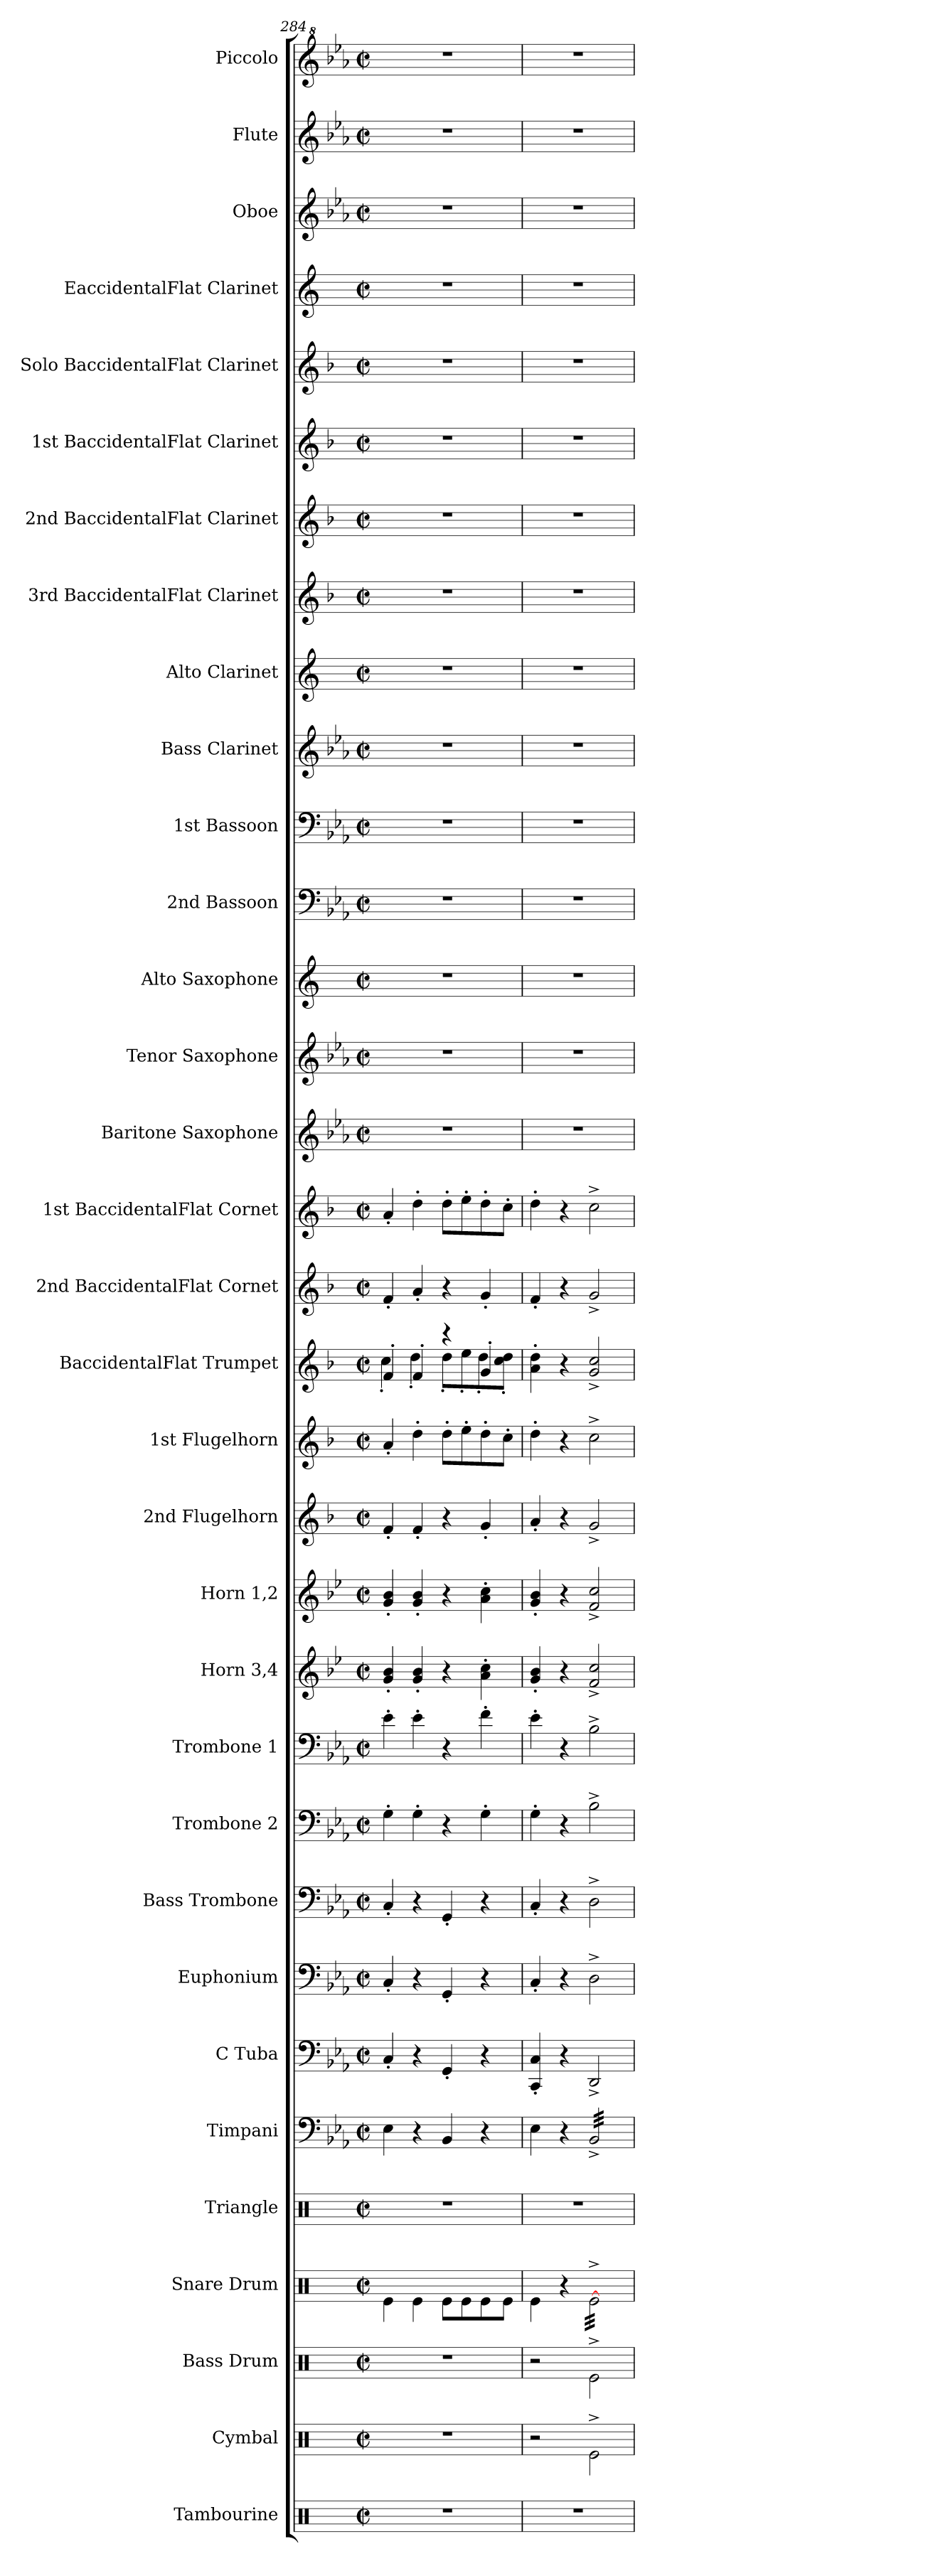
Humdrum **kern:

**kern	**kern	**kern	**kern	**kern	**kern	**kern	**kern	**kern	**kern	**kern	**kern	**kern	**kern	**kern	**kern	**kern	**kern	**kern	**kern	**kern	**kern	**kern	**kern	**kern	**kern	**kern	**kern	**kern	**kern	**kern	**kern	**kern
*part33	*part32	*part31	*part30	*part29	*part28	*part27	*part26	*part25	*part24	*part23	*part22	*part21	*part20	*part19	*part18	*part17	*part16	*part15	*part14	*part13	*part12	*part11	*part10	*part9	*part8	*part7	*part6	*part5	*part4	*part3	*part2	*part1
*staff33	*staff32	*staff31	*staff30	*staff29	*staff28	*staff27	*staff26	*staff25	*staff24	*staff23	*staff22	*staff21	*staff20	*staff19	*staff18	*staff17	*staff16	*staff15	*staff14	*staff13	*staff12	*staff11	*staff10	*staff9	*staff8	*staff7	*staff6	*staff5	*staff4	*staff3	*staff2	*staff1
*I"Tambourine	*I"Cymbal	*I"Bass Drum	*I"Snare Drum	*I"Triangle	*I"Timpani	*I"C Tuba	*I"Euphonium	*I"Bass Trombone	*I"Trombone 2	*I"Trombone 1	*I"Horn 3,4	*I"Horn 1,2	*I"2nd Flugelhorn	*I"1st Flugelhorn	*I"BaccidentalFlat Trumpet	*I"2nd BaccidentalFlat Cornet	*I"1st BaccidentalFlat Cornet	*I"Baritone Saxophone	*I"Tenor Saxophone	*I"Alto Saxophone	*I"2nd Bassoon	*I"1st Bassoon	*I"Bass Clarinet	*I"Alto Clarinet	*I"3rd BaccidentalFlat Clarinet	*I"2nd BaccidentalFlat Clarinet	*I"1st BaccidentalFlat Clarinet	*I"Solo BaccidentalFlat Clarinet	*I"EaccidentalFlat Clarinet	*I"Oboe	*I"Flute	*I"Piccolo
*I'Tamb.	*I'Cym.	*I'B. Dr.	*I'Sn. Dr.	*I'Trgl.	*I'Timp.	*I'C Tu.	*I'Eu.	*I'B. Trb.	*I'Trb. 2	*I'Trb. 1	*I'Hn. 3,4	*I'Hn. 1,2	*I'2nd Flghn.	*I'1st Flghn.	*I'BaccidentalFlat Tpt.	*I'2nd BaccidentalFlat Cnt.	*I'1st BaccidentalFlat Cnt.	*I'Bar. Sax.	*I'T. Sax.	*I'A. Sax.	*I'2nd Bsn.	*I'1st Bsn.	*I'B. Cl.	*I'A. Cl.	*I'3rd BaccidentalFlat Cl.	*I'2nd BaccidentalFlat Cl.	*I'1st BaccidentalFlat Cl.	*I'Solo BaccidentalFlat Cl.	*I'EaccidentalFlat Cl.	*I'Ob.	*I'Fl.	*I'Picc.
!!LO:PB:g=z
*clefX	*clefX	*clefX	*clefX	*clefX	*clefF4	*clefF4	*clefF4	*clefF4	*clefF4	*clefF4	*clefG2	*clefG2	*clefG2	*clefG2	*clefG2	*clefG2	*clefG2	*clefG2	*clefG2	*clefG2	*clefF4	*clefF4	*clefG2	*clefG2	*clefG2	*clefG2	*clefG2	*clefG2	*clefG2	*clefG2	*clefG2	*clefG^2
*	*	*	*	*	*	*	*	*	*	*	*ITrd4c7	*ITrd4c7	*ITrd1c2	*ITrd1c2	*ITrd1c2	*ITrd1c2	*ITrd1c2	*ITrd12c21	*ITrd8c14	*ITrd5c9	*	*	*ITrd8c14	*ITrd5c9	*ITrd1c2	*ITrd1c2	*ITrd1c2	*ITrd1c2	*ITrd-2c-3	*	*	*ITrd-7c-12
*k[]	*k[]	*k[]	*k[]	*k[]	*k[b-e-a-]	*k[b-e-a-]	*k[b-e-a-]	*k[b-e-a-]	*k[b-e-a-]	*k[b-e-a-]	*k[b-e-a-]	*k[b-e-a-]	*k[b-e-a-]	*k[b-e-a-]	*k[b-e-a-]	*k[b-e-a-]	*k[b-e-a-]	*k[b-e-a-]	*k[b-e-a-]	*k[b-e-a-]	*k[b-e-a-]	*k[b-e-a-]	*k[b-e-a-]	*k[b-e-a-]	*k[b-e-a-]	*k[b-e-a-]	*k[b-e-a-]	*k[b-e-a-]	*k[b-e-a-]	*k[b-e-a-]	*k[b-e-a-]	*k[b-e-a-]
*M4/4	*M4/4	*M4/4	*M4/4	*M4/4	*M4/4	*M4/4	*M4/4	*M4/4	*M4/4	*M4/4	*M4/4	*M4/4	*M4/4	*M4/4	*M4/4	*M4/4	*M4/4	*M4/4	*M4/4	*M4/4	*M4/4	*M4/4	*M4/4	*M4/4	*M4/4	*M4/4	*M4/4	*M4/4	*M4/4	*M4/4	*M4/4	*M4/4
*met(c|)	*met(c|)	*met(c|)	*met(c|)	*met(c|)	*met(c|)	*met(c|)	*met(c|)	*met(c|)	*met(c|)	*met(c|)	*met(c|)	*met(c|)	*met(c|)	*met(c|)	*met(c|)	*met(c|)	*met(c|)	*met(c|)	*met(c|)	*met(c|)	*met(c|)	*met(c|)	*met(c|)	*met(c|)	*met(c|)	*met(c|)	*met(c|)	*met(c|)	*met(c|)	*met(c|)	*met(c|)	*met(c|)
=284	=284	=284	=284	=284	=284	=284	=284	=284	=284	=284	=284	=284	=284	=284	=284	=284	=284	=284	=284	=284	=284	=284	=284	=284	=284	=284	=284	=284	=284	=284	=284	=284
*	*	*	*	*	*	*	*	*	*	*	*	*	*	*	*^	*	*	*	*	*	*	*	*	*	*	*	*	*	*	*	*	*
1r	1r	1r	4Re\	1r	4E-\	4C'/	4C'/	4C'/	4G'\	4e-'\	4c/' 4e-/'	4c/' 4e-/'	4e-'/	4g'/	4e-'/	4b-'\	4e-'/	4g'/	1r	1r	1r	1r	1r	1r	1r	1r	1r	1r	1r	1r	1r	1r	1r
.	.	.	4Re\	.	4r	4r	4r	4r	4G'\	4e-'\	4c/' 4e-/'	4c/' 4e-/'	4e-'/	4cc'\	4e-'/	4cc'\	4g'/	4cc'\	.	.	.	.	.	.	.	.	.	.	.	.	.	.	.
.	.	.	8Re\L	.	4BB-/	4GG'/	4GG'/	4GG'/	4r	4r	4r	4r	4r	8cc'\L	4r	8cc'\L	4r	8cc'\L	.	.	.	.	.	.	.	.	.	.	.	.	.	.	.
.	.	.	8Re\	.	.	.	.	.	.	.	.	.	.	8dd'\	.	8dd'\	.	8dd'\	.	.	.	.	.	.	.	.	.	.	.	.	.	.	.
.	.	.	8Re\	.	4r	4r	4r	4r	4G'\	4f'\	4d\' 4f\'	4d\' 4f\'	4f'/	8cc'\	4f'/	8cc'\	4f'/	8cc'\	.	.	.	.	.	.	.	.	.	.	.	.	.	.	.
.	.	.	8Re\J	.	.	.	.	.	.	.	.	.	.	8b-'\J	.	8b-\' 8cc\'J	.	8b-'\J	.	.	.	.	.	.	.	.	.	.	.	.	.	.	.
*	*	*	*	*	*	*	*	*	*	*	*	*	*	*	*v	*v	*	*	*	*	*	*	*	*	*	*	*	*	*	*	*	*	*
=285	=285	=285	=285	=285	=285	=285	=285	=285	=285	=285	=285	=285	=285	=285	=285	=285	=285	=285	=285	=285	=285	=285	=285	=285	=285	=285	=285	=285	=285	=285	=285	=285
1r	2r	2r	4Re\	1r	4E-\	4CC/' 4C/'	4C'/	4C'/	4G'\	4e-'\	4c/' 4e-/'	4c/' 4e-/'	4g'/	4cc'\	4g\' 4cc\'	4e-'/	4cc'\	1r	1r	1r	1r	1r	1r	1r	1r	1r	1r	1r	1r	1r	1r	1r
.	.	.	4r	.	4r	4r	4r	4r	4r	4r	4r	4r	4r	4r	4r	4r	4r	.	.	.	.	.	.	.	.	.	.	.	.	.	.	.
*	*	*	*tremolo	*	*	*	*	*	*	*	*	*	*	*	*	*	*	*	*	*	*	*	*	*	*	*	*	*	*	*	*	*
*	*	*	*	*	*tremolo	*	*	*	*	*	*	*	*	*	*	*	*	*	*	*	*	*	*	*	*	*	*	*	*	*	*	*
.	2Re^\	2Re^\	[32Re^\LLL	.	32BB-^/LLL	2DD^/	2D^\	2D^\	2B-^\	2B-^\	2B-/^ 2f/^	2B-/^ 2f/^	2f^/	2b-^\	2f/^ 2b-/^	2f^/	2b-^\	.	.	.	.	.	.	.	.	.	.	.	.	.	.	.
.	.	.	32Re^\	.	32BB-^/	.	.	.	.	.	.	.	.	.	.	.	.	.	.	.	.	.	.	.	.	.	.	.	.	.	.	.
.	.	.	32Re^\	.	32BB-^/	.	.	.	.	.	.	.	.	.	.	.	.	.	.	.	.	.	.	.	.	.	.	.	.	.	.	.
.	.	.	32Re^\	.	32BB-^/	.	.	.	.	.	.	.	.	.	.	.	.	.	.	.	.	.	.	.	.	.	.	.	.	.	.	.
.	.	.	32Re^\	.	32BB-^/	.	.	.	.	.	.	.	.	.	.	.	.	.	.	.	.	.	.	.	.	.	.	.	.	.	.	.
.	.	.	32Re^\	.	32BB-^/	.	.	.	.	.	.	.	.	.	.	.	.	.	.	.	.	.	.	.	.	.	.	.	.	.	.	.
.	.	.	32Re^\	.	32BB-^/	.	.	.	.	.	.	.	.	.	.	.	.	.	.	.	.	.	.	.	.	.	.	.	.	.	.	.
.	.	.	32Re^\	.	32BB-^/	.	.	.	.	.	.	.	.	.	.	.	.	.	.	.	.	.	.	.	.	.	.	.	.	.	.	.
.	.	.	32Re^\	.	32BB-^/	.	.	.	.	.	.	.	.	.	.	.	.	.	.	.	.	.	.	.	.	.	.	.	.	.	.	.
.	.	.	32Re^\	.	32BB-^/	.	.	.	.	.	.	.	.	.	.	.	.	.	.	.	.	.	.	.	.	.	.	.	.	.	.	.
.	.	.	32Re^\	.	32BB-^/	.	.	.	.	.	.	.	.	.	.	.	.	.	.	.	.	.	.	.	.	.	.	.	.	.	.	.
.	.	.	32Re^\	.	32BB-^/	.	.	.	.	.	.	.	.	.	.	.	.	.	.	.	.	.	.	.	.	.	.	.	.	.	.	.
.	.	.	32Re^\	.	32BB-^/	.	.	.	.	.	.	.	.	.	.	.	.	.	.	.	.	.	.	.	.	.	.	.	.	.	.	.
.	.	.	32Re^\	.	32BB-^/	.	.	.	.	.	.	.	.	.	.	.	.	.	.	.	.	.	.	.	.	.	.	.	.	.	.	.
.	.	.	32Re^\	.	32BB-^/	.	.	.	.	.	.	.	.	.	.	.	.	.	.	.	.	.	.	.	.	.	.	.	.	.	.	.
.	.	.	32Re^\JJJ	.	32BB-^/JJJ	.	.	.	.	.	.	.	.	.	.	.	.	.	.	.	.	.	.	.	.	.	.	.	.	.	.	.
*	*	*	*	*	*Xtremolo	*	*	*	*	*	*	*	*	*	*	*	*	*	*	*	*	*	*	*	*	*	*	*	*	*	*	*
*	*	*	*Xtremolo	*	*	*	*	*	*	*	*	*	*	*	*	*	*	*	*	*	*	*	*	*	*	*	*	*	*	*	*	*
=	=	=	=	=	=	=	=	=	=	=	=	=	=	=	=	=	=	=	=	=	=	=	=	=	=	=	=	=	=	=	=	=
*-	*-	*-	*-	*-	*-	*-	*-	*-	*-	*-	*-	*-	*-	*-	*-	*-	*-	*-	*-	*-	*-	*-	*-	*-	*-	*-	*-	*-	*-	*-	*-	*-
